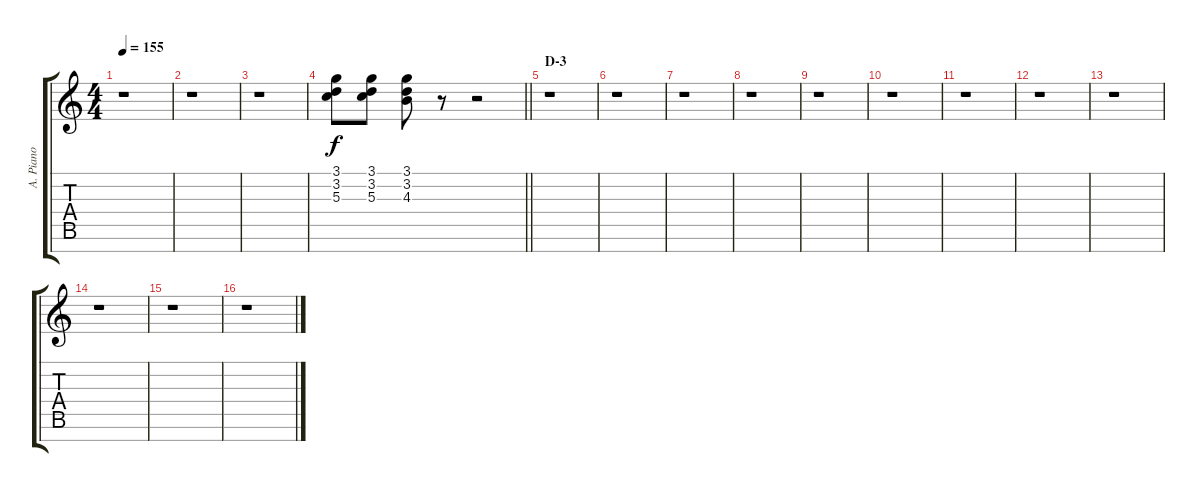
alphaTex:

\track ("A. Piano" "A. Piano") {instrument acousticgrandpiano}
\staff {score tabs}
\tuning (E5 B4 G4 D4 A3 E3 B2) {hide}
\ts (4 4)
\tempo 155
\clef g2
\ks c
r.1{dy f} |
r.1 |
r.1 |
\barLineRight lightlight
(3.1 3.2 5.3).8 (3.1 3.2 5.3).8 (3.1 3.2 4.3).8 r.8 r.2 |
\section ("" "D-3")
r.1 |
r.1 |
r.1 |
r.1 |
r.1 |
r.1 |
r.1 |
r.1 |
r.1 |
r.1 |
r.1 |
r.1
